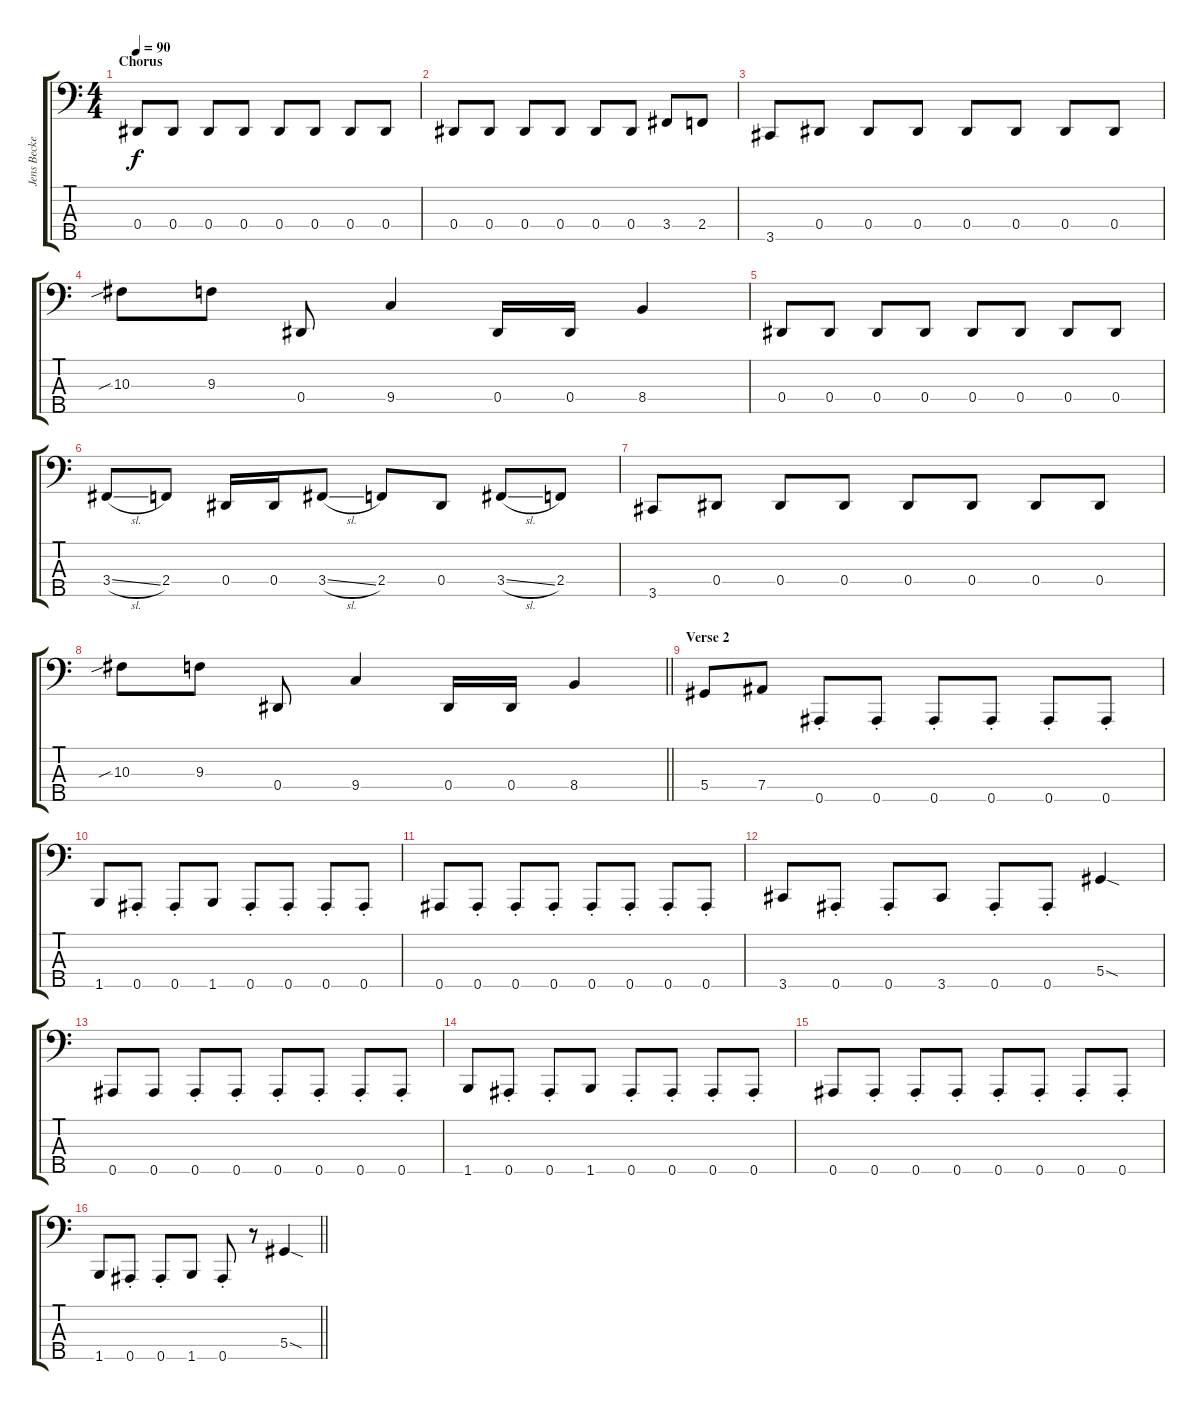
\track ("Jens Becker" "Jens Becke") {instrument electricbasspick}
\staff {score tabs}
\tuning (Gb2 Db2 Ab1 Eb1 Bb0) {hide}
\ts (4 4)
\section ("" "Chorus")
\tempo 90
\clef f4
\ks c
0.4.8{dy f} 0.4.8 0.4.8 0.4.8 0.4.8 0.4.8 0.4.8 0.4.8 |
0.4.8 0.4.8 0.4.8 0.4.8 0.4.8 0.4.8 3.4.8 2.4.8 |
3.5.8 0.4.8 0.4.8 0.4.8 0.4.8 0.4.8 0.4.8 0.4.8 |
10.3{sib}.8 9.3.8 0.4.8 9.4.4 0.4.16 0.4.16 8.4.4 |
0.4.8 0.4.8 0.4.8 0.4.8 0.4.8 0.4.8 0.4.8 0.4.8 |
3.4{sl}.8 2.4.8 0.4.16 0.4.16 3.4{sl}.8 2.4.8 0.4.8 3.4{sl}.8 2.4.8 |
3.5.8 0.4.8 0.4.8 0.4.8 0.4.8 0.4.8 0.4.8 0.4.8 |
\barLineRight lightlight
10.3{sib}.8 9.3.8 0.4.8 9.4.4 0.4.16 0.4.16 8.4.4 |
\section ("" "Verse 2")
5.4.8 7.4.8 0.5{st}.8 0.5{st}.8 0.5{st}.8 0.5{st}.8 0.5{st}.8 0.5{st}.8 |
1.5.8 0.5{st}.8 0.5{st}.8 1.5.8 0.5{st}.8 0.5{st}.8 0.5{st}.8 0.5{st}.8 |
0.5.8 0.5{st}.8 0.5{st}.8 0.5{st}.8 0.5{st}.8 0.5{st}.8 0.5{st}.8 0.5{st}.8 |
3.5.8 0.5{st}.8 0.5{st}.8 3.5.8 0.5{st}.8 0.5{st}.8 5.4{sod}.4 |
0.5.8 0.5.8 0.5{st}.8 0.5{st}.8 0.5{st}.8 0.5{st}.8 0.5{st}.8 0.5{st}.8 |
1.5.8 0.5{st}.8 0.5{st}.8 1.5.8 0.5{st}.8 0.5{st}.8 0.5{st}.8 0.5{st}.8 |
0.5.8 0.5{st}.8 0.5{st}.8 0.5{st}.8 0.5{st}.8 0.5{st}.8 0.5{st}.8 0.5{st}.8 |
\barLineRight lightlight
1.5.8 0.5{st}.8 0.5{st}.8 1.5.8 0.5{st}.8 r.8 5.4{sod}.4
